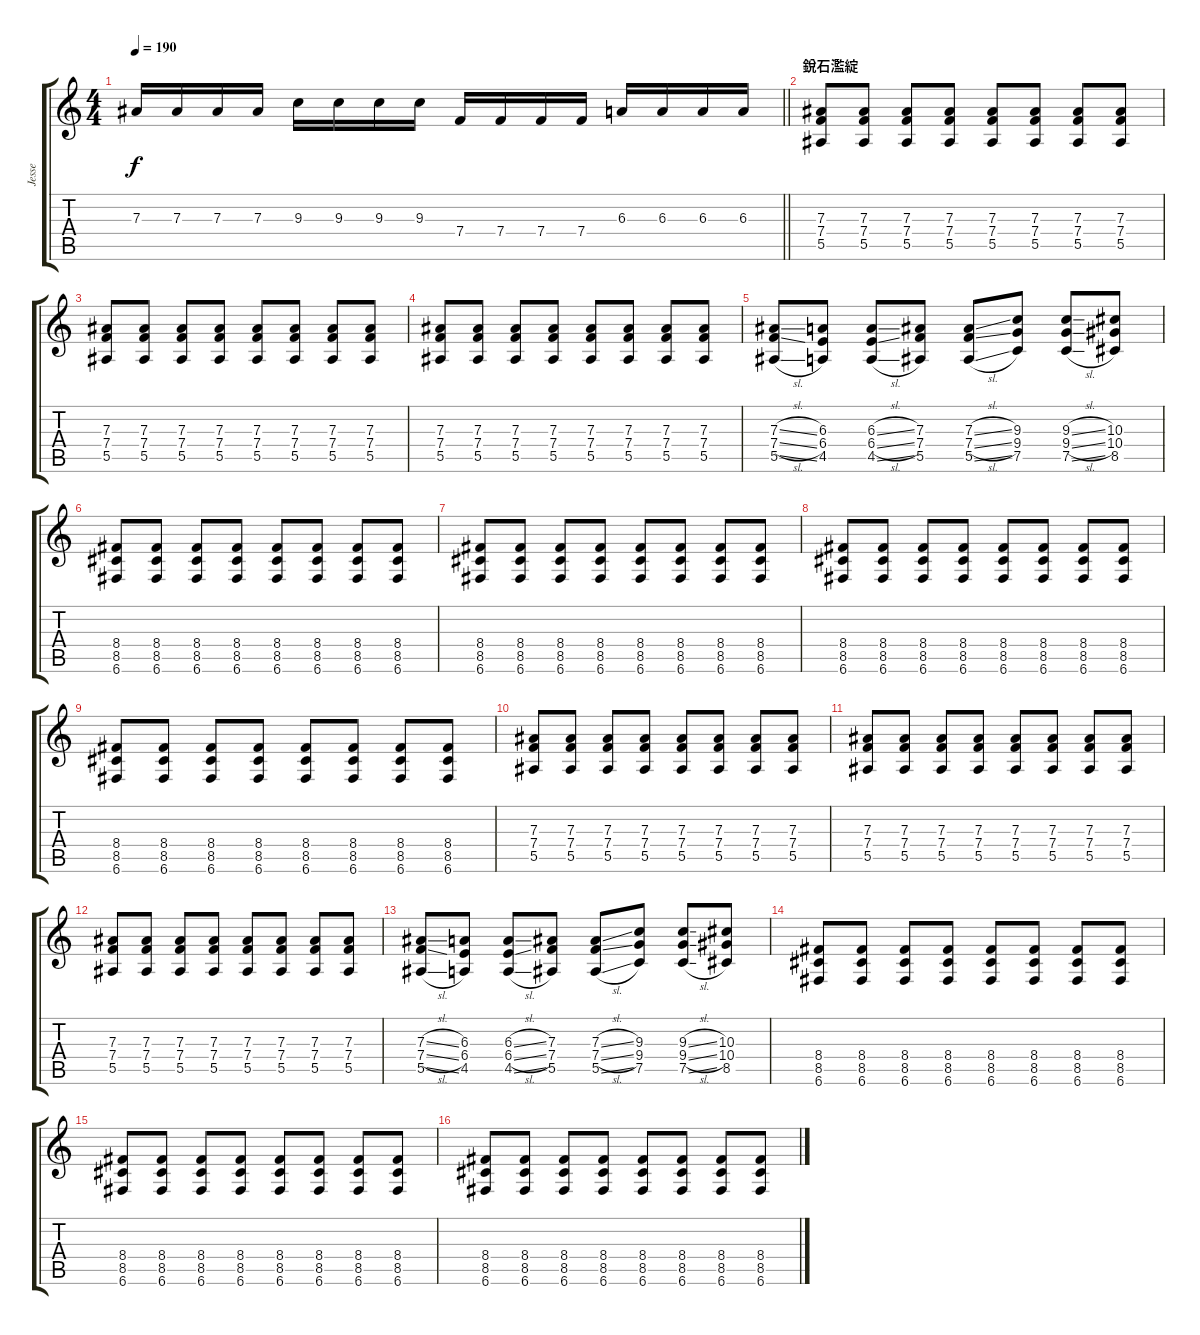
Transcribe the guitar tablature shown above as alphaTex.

\track ("Jesse" "Jesse") {instrument distortionguitar}
\staff {score tabs}
\tuning (C4 G3 Eb3 Bb2 F2 C2) {hide}
\ts (4 4)
\tempo 190
\clef g2
\barLineRight lightlight
\ks c
7.3.16{dy f} 7.3.16 7.3.16 7.3.16 9.3.16 9.3.16 9.3.16 9.3.16 7.4.16 7.4.16 7.4.16 7.4.16 6.3.16 6.3.16 6.3.16 6.3.16 |
\section ("" "銳石濫綻 ")
(7.3 7.4 5.5).8 (7.3 7.4 5.5).8 (7.3 7.4 5.5).8 (7.3 7.4 5.5).8 (7.3 7.4 5.5).8 (7.3 7.4 5.5).8 (7.3 7.4 5.5).8 (7.3 7.4 5.5).8 |
(7.3 7.4 5.5).8 (7.3 7.4 5.5).8 (7.3 7.4 5.5).8 (7.3 7.4 5.5).8 (7.3 7.4 5.5).8 (7.3 7.4 5.5).8 (7.3 7.4 5.5).8 (7.3 7.4 5.5).8 |
(7.3 7.4 5.5).8 (7.3 7.4 5.5).8 (7.3 7.4 5.5).8 (7.3 7.4 5.5).8 (7.3 7.4 5.5).8 (7.3 7.4 5.5).8 (7.3 7.4 5.5).8 (7.3 7.4 5.5).8 |
(7.3{sl} 7.4{sl} 5.5{sl}).8 (6.3 6.4 4.5).8 (6.3{sl} 6.4{sl} 4.5{sl}).8 (7.3 7.4 5.5).8 (7.3{sl} 7.4{sl} 5.5{sl}).8 (9.3 9.4 7.5).8 (9.3{sl} 9.4{sl} 7.5{sl}).8 (10.3 10.4 8.5).8 |
(8.4 8.5 6.6).8 (8.4 8.5 6.6).8 (8.4 8.5 6.6).8 (8.4 8.5 6.6).8 (8.4 8.5 6.6).8 (8.4 8.5 6.6).8 (8.4 8.5 6.6).8 (8.4 8.5 6.6).8 |
(8.4 8.5 6.6).8 (8.4 8.5 6.6).8 (8.4 8.5 6.6).8 (8.4 8.5 6.6).8 (8.4 8.5 6.6).8 (8.4 8.5 6.6).8 (8.4 8.5 6.6).8 (8.4 8.5 6.6).8 |
(8.4 8.5 6.6).8 (8.4 8.5 6.6).8 (8.4 8.5 6.6).8 (8.4 8.5 6.6).8 (8.4 8.5 6.6).8 (8.4 8.5 6.6).8 (8.4 8.5 6.6).8 (8.4 8.5 6.6).8 |
(8.4 8.5 6.6).8 (8.4 8.5 6.6).8 (8.4 8.5 6.6).8 (8.4 8.5 6.6).8 (8.4 8.5 6.6).8 (8.4 8.5 6.6).8 (8.4 8.5 6.6).8 (8.4 8.5 6.6).8 |
(7.3 7.4 5.5).8 (7.3 7.4 5.5).8 (7.3 7.4 5.5).8 (7.3 7.4 5.5).8 (7.3 7.4 5.5).8 (7.3 7.4 5.5).8 (7.3 7.4 5.5).8 (7.3 7.4 5.5).8 |
(7.3 7.4 5.5).8 (7.3 7.4 5.5).8 (7.3 7.4 5.5).8 (7.3 7.4 5.5).8 (7.3 7.4 5.5).8 (7.3 7.4 5.5).8 (7.3 7.4 5.5).8 (7.3 7.4 5.5).8 |
(7.3 7.4 5.5).8 (7.3 7.4 5.5).8 (7.3 7.4 5.5).8 (7.3 7.4 5.5).8 (7.3 7.4 5.5).8 (7.3 7.4 5.5).8 (7.3 7.4 5.5).8 (7.3 7.4 5.5).8 |
(7.3{sl} 7.4{sl} 5.5{sl}).8 (6.3 6.4 4.5).8 (6.3{sl} 6.4{sl} 4.5{sl}).8 (7.3 7.4 5.5).8 (7.3{sl} 7.4{sl} 5.5{sl}).8 (9.3 9.4 7.5).8 (9.3{sl} 9.4{sl} 7.5{sl}).8 (10.3 10.4 8.5).8 |
(8.4 8.5 6.6).8 (8.4 8.5 6.6).8 (8.4 8.5 6.6).8 (8.4 8.5 6.6).8 (8.4 8.5 6.6).8 (8.4 8.5 6.6).8 (8.4 8.5 6.6).8 (8.4 8.5 6.6).8 |
(8.4 8.5 6.6).8 (8.4 8.5 6.6).8 (8.4 8.5 6.6).8 (8.4 8.5 6.6).8 (8.4 8.5 6.6).8 (8.4 8.5 6.6).8 (8.4 8.5 6.6).8 (8.4 8.5 6.6).8 |
(8.4 8.5 6.6).8 (8.4 8.5 6.6).8 (8.4 8.5 6.6).8 (8.4 8.5 6.6).8 (8.4 8.5 6.6).8 (8.4 8.5 6.6).8 (8.4 8.5 6.6).8 (8.4 8.5 6.6).8
